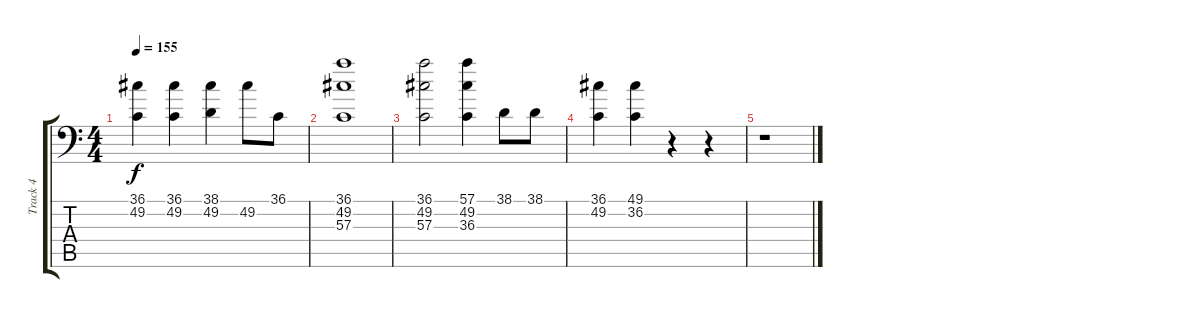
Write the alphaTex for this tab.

\track ("Track 4" "Track 4") {instrument acousticgrandpiano}
\staff {score tabs}
\tuning (C-1 C-1 C-1 C-1 C-1 C-1) {hide}
\ts (4 4)
\tempo 155
\clef f4
\ks c
(36.1 49.2).4{dy f} (36.1 49.2).4 (38.1 49.2).4 49.2.8 36.1.8 |
(36.1 49.2 57.3).1 |
(36.1 49.2 57.3).2 (57.1 49.2 36.3).4 38.1.8 38.1.8 |
(36.1 49.2).4 (49.1 36.2).4 r.4 r.4 |
r.1
